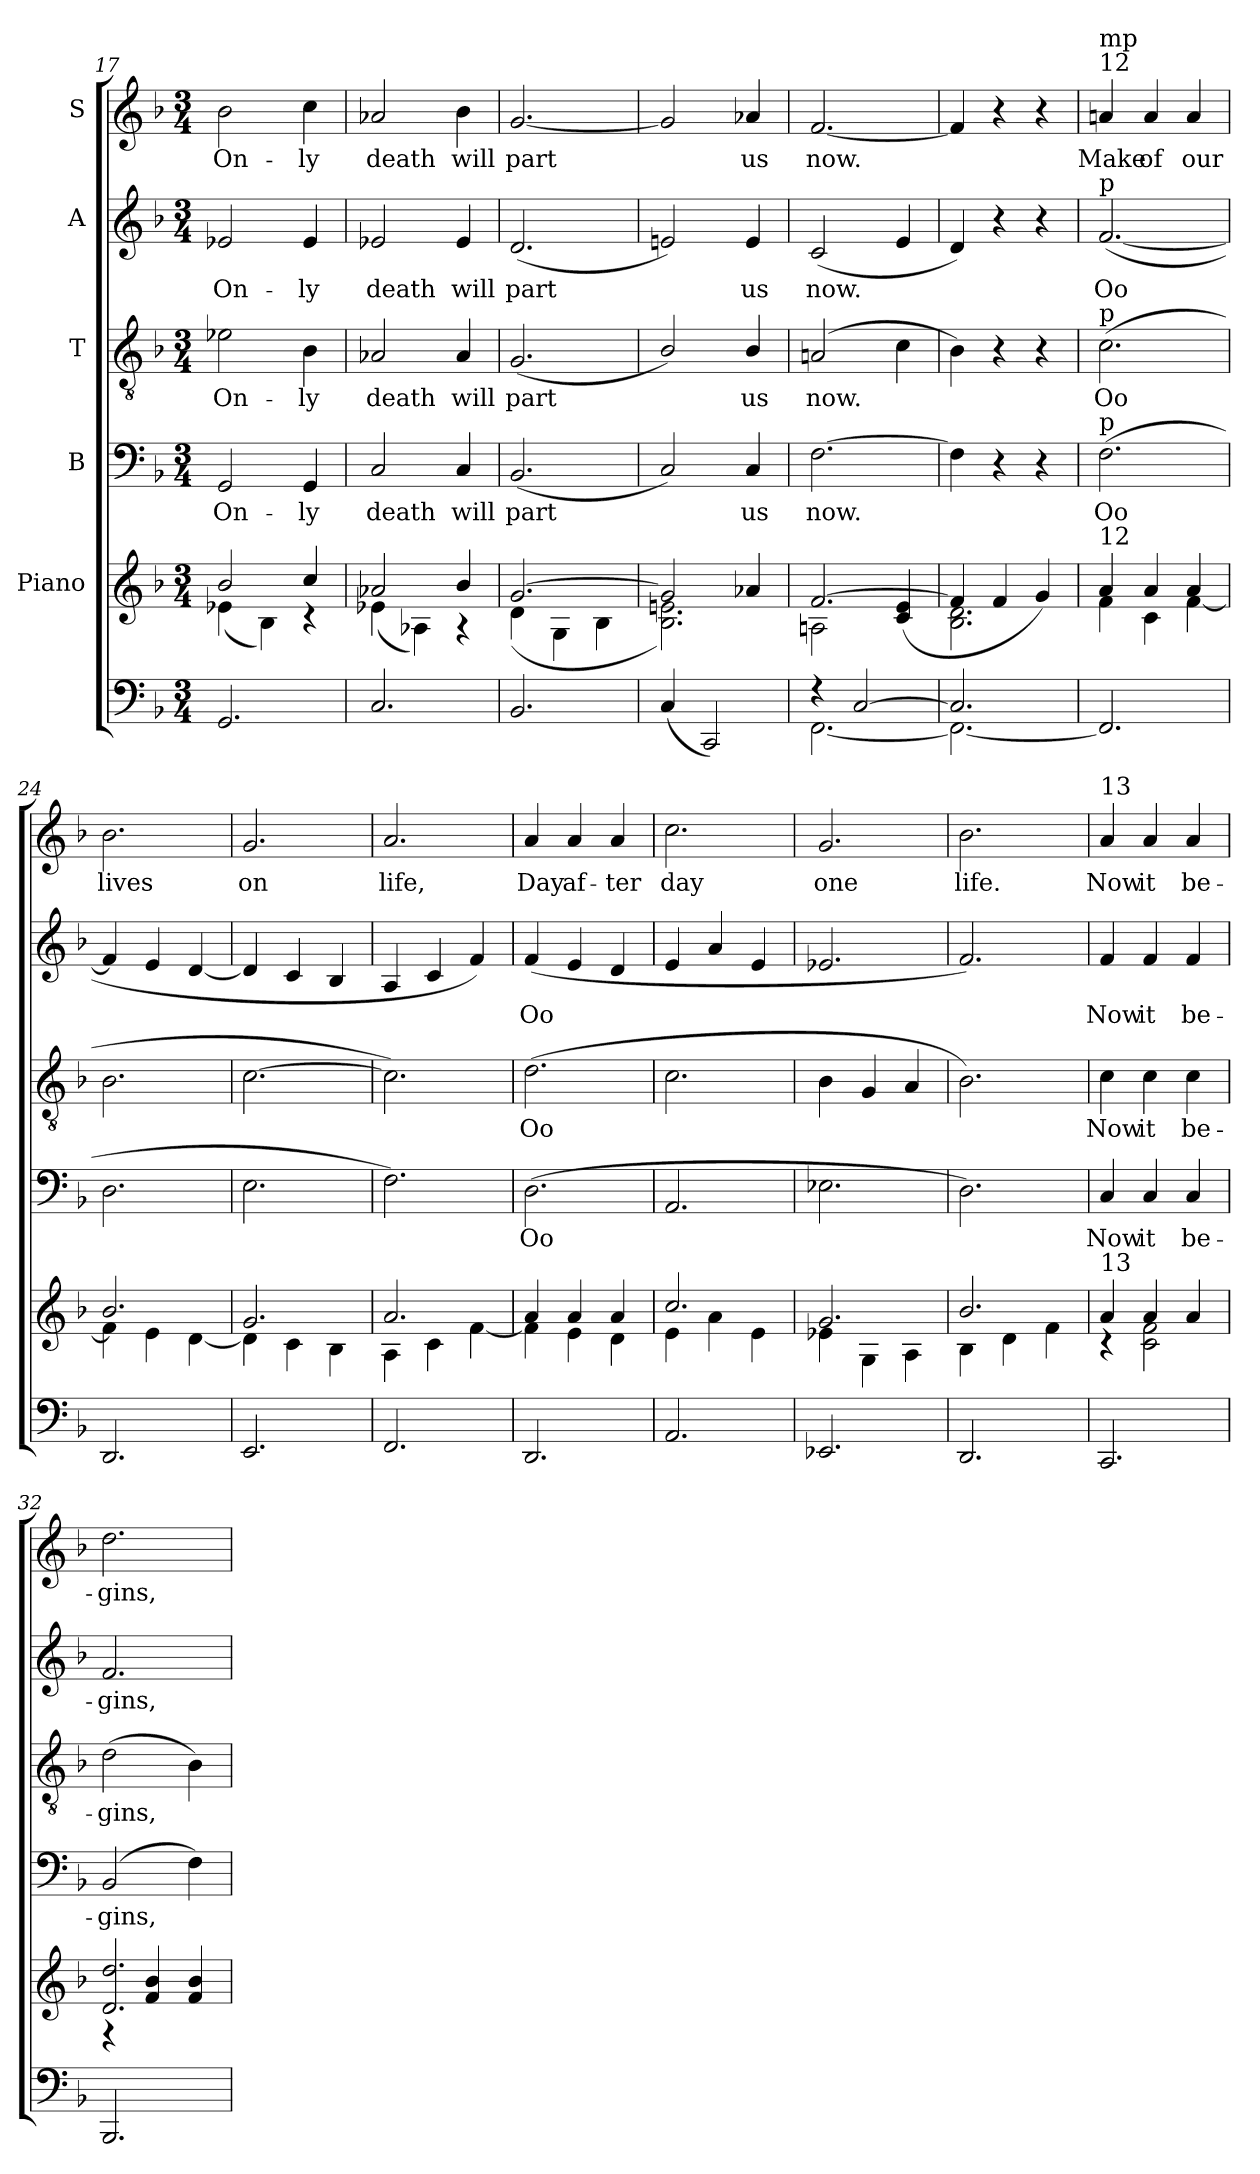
**kern	**kern	**kern	**text	**kern	**text	**kern	**text	**kern	**text
*part6	*part5	*part4	*part4	*part3	*part3	*part2	*part2	*part1	*part1
*staff6	*staff5	*staff4	*staff4	*staff3	*staff3	*staff2	*staff2	*staff1	*staff1
*	*I"Piano	*I"B	*	*I"T	*	*I"A	*	*I"S	*
!!LO:LB:g=z
*clefF4	*clefG2	*clefF4	*	*clefGv2	*	*clefG2	*	*clefG2	*
*k[b-]	*k[b-]	*k[b-]	*	*k[b-]	*	*k[b-]	*	*k[b-]	*
*F:	*F:	*F:	*	*F:	*	*F:	*	*F:	*
*M3/4	*M3/4	*M3/4	*	*M3/4	*	*M3/4	*	*M3/4	*
=17	=17	=17	=17	=17	=17	=17	=17	=17	=17
*	*^	*	*	*	*	*	*	*	*
2.GG/	2b-/	(4e-X\	2GG/	On-	2e-X\	On-	2e-X/	On-	2b-\	On-
.	.	4B-\)	.	.	.	.	.	.	.	.
.	4cc/	4r	4GG/	-ly	4B-\	-ly	4e-/	-ly	4cc\	-ly
=18	=18	=18	=18	=18	=18	=18	=18	=18	=18	=18
2.C/	2a-X/	(4e-X\	2C/	death	2A-X/	death	2e-X/	death	2a-X/	death
.	.	4A-X\)	.	.	.	.	.	.	.	.
.	4b-/	4r	4C/	will	4A-/	will	4e-/	will	4b-\	will
=19	=19	=19	=19	=19	=19	=19	=19	=19	=19	=19
2.BB-/	[2.g/	(4d\	(2.BB-/	part	(2.G/	part	(2.d/	part	[2.g/	part
.	.	4G\	.	.	.	.	.	.	.	.
.	.	4B-\	.	.	.	.	.	.	.	.
=20	=20	=20	=20	=20	=20	=20	=20	=20	=20	=20
(4C/	2g/]	2.B-\ 2.en\)	2C/)	.	2B-/)	.	2en/)	.	2g/]	.
2CC/)	.	.	.	.	.	.	.	.	.	.
.	4a-X/	.	4C/	us	4B-/	us	4e/	us	4a-X/	us
=21	=21	=21	=21	=21	=21	=21	=21	=21	=21	=21
*^	*	*	*	*	*	*	*	*	*	*
4r	[2.FF\	[2.f/	2An\	[2.F\	now.	(2An/	now.	(2c/	now.	[2.f/	now.
[2C/	.	.	.	.	.	.	.	.	.	.	.
.	.	.	(4c/ 4e/	.	.	4c\	.	4e/	.	.	.
=22	=22	=22	=22	=22	=22	=22	=22	=22	=22	=22	=22
2.C/]	2.FF\_	4f/]	2.B-\ 2.d\	4F\]	.	4B-\)	.	4d/)	.	4f/]	.
.	.	4f/	.	4r	.	4r	.	4r	.	4r	.
.	.	4g/)	.	4r	.	4r	.	4r	.	4r	.
*v	*v	*	*	*	*	*	*	*	*	*	*
=23	=23	=23	=23	=23	=23	=23	=23	=23	=23	=23
!	!	!	!	!	!	!	!	!	!LO:TX:a:t=12	!
!	!	!	!	!	!	!	!	!	!LO:TX:a:t=mp	!
!	!	!	!	!	!	!	!LO:TX:a:t=p	!	!	!
!	!	!	!	!	!LO:TX:a:t=p	!	!	!	!	!
!	!	!	!LO:TX:a:t=p	!	!	!	!	!	!	!
!	!LO:TX:a:t=12	!	!	!	!	!	!	!	!	!
2.FF/]	4a/	4f\	(2.F\	Oo	(2.c\	Oo	([2.f/	Oo	4an/	Make
.	4a/	4c\	.	.	.	.	.	.	4a/	of
.	4a/	[4f\	.	.	.	.	.	.	4a/	our
=24	=24	=24	=24	=24	=24	=24	=24	=24	=24	=24
2.DD/	2.b-/	4f\]	2.D\	.	2.B-\	.	4f/]	.	2.b-\	lives
.	.	4e\	.	.	.	.	4e/	.	.	.
.	.	[4d\	.	.	.	.	[4d/	.	.	.
!!LO:PB:g=z
=25	=25	=25	=25	=25	=25	=25	=25	=25	=25	=25
2.EE/	2.g/	4d\]	2.E\	.	[2.c\	.	4d/]	.	2.g/	on
.	.	4c\	.	.	.	.	4c/	.	.	.
.	.	4B-\	.	.	.	.	4B-/	.	.	.
=26	=26	=26	=26	=26	=26	=26	=26	=26	=26	=26
2.FF/	2.a/	4A\	2.F\)	.	2.c\])	.	4A/	.	2.a/	life,
.	.	4c\	.	.	.	.	4c/	.	.	.
.	.	[4f\	.	.	.	.	4f/)	.	.	.
=27	=27	=27	=27	=27	=27	=27	=27	=27	=27	=27
2.DD/	4a/	4f\]	(2.D\	Oo	(2.d\	Oo	(4f/	Oo	4a/	Day
.	(4a/	4e\	.	.	.	.	4e/	.	4a/	af-
.	4a/	4d\	.	.	.	.	4d/	.	4a/	-ter
=28	=28	=28	=28	=28	=28	=28	=28	=28	=28	=28
2.AA/	2.cc/	4e\	2.AA/	.	2.c\	.	4e/	.	2.cc\	day
.	.	4a\	.	.	.	.	4a/	.	.	.
.	.	4e\	.	.	.	.	4e/	.	.	.
=29	=29	=29	=29	=29	=29	=29	=29	=29	=29	=29
2.EE-X/	2.g/	4e-X\	2.E-X\	.	4B-\	.	2.e-X/	.	2.g/	one
.	.	4G\	.	.	4G/	.	.	.	.	.
.	.	4A\	.	.	4A/	.	.	.	.	.
=30	=30	=30	=30	=30	=30	=30	=30	=30	=30	=30
2.DD/	2.b-/	4B-\	2.D\)	.	2.B-\)	.	2.f/)	.	2.b-\	life.
.	.	4d\	.	.	.	.	.	.	.	.
.	.	4f\	.	.	.	.	.	.	.	.
=31	=31	=31	=31	=31	=31	=31	=31	=31	=31	=31
!	!	!	!	!	!	!	!	!	!LO:TX:a:t=13	!
!	!LO:TX:a:t=13	!	!	!	!	!	!	!	!	!
2.CC/	4a/	4r	4C/	Now	4c\	Now	4f/	Now	4a/	Now
.	4a/	2c\ 2f\	4C/	it	4c\	it	4f/	it	4a/	it
.	4a/	.	4C/	be-	4c\	be-	4f/	be-	4a/	be-
=32	=32	=32	=32	=32	=32	=32	=32	=32	=32	=32
2.BBB-/	2.d/ 2.dd/	4r	(2BB-/	-gins,	(2d\	-gins,	2.f/	-gins,	2.dd\	-gins,
.	.	4f/ 4b-/	.	.	.	.	.	.	.	.
.	.	4f/ 4b-/	4F\)	.	4B-\)	.	.	.	.	.
*	*v	*v	*	*	*	*	*	*	*	*
=	=	=	=	=	=	=	=	=	=
*-	*-	*-	*-	*-	*-	*-	*-	*-	*-
